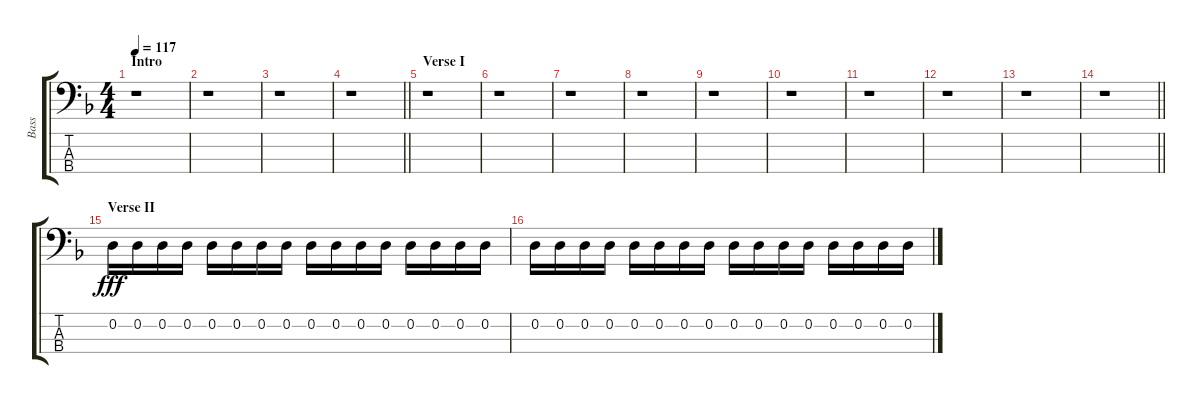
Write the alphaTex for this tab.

\track ("Bass" "Bass") {instrument electricbassfinger}
\staff {score tabs}
\tuning (G2 D2 A1 D1) {hide}
\ts (4 4)
\section ("" "Intro")
\tempo 117
\clef f4
\ks f
r.1{dy fff instrument electricbassfinger} |
r.1 |
r.1 |
\barLineRight lightlight
r.1 |
\section ("" "Verse I")
r.1 |
r.1 |
r.1 |
r.1 |
r.1 |
r.1 |
r.1 |
r.1 |
r.1 |
\barLineRight lightlight
r.1 |
\section ("" "Verse II")
0.2.16 0.2.16 0.2.16 0.2.16 0.2.16 0.2.16 0.2.16 0.2.16 0.2.16 0.2.16 0.2.16 0.2.16 0.2.16 0.2.16 0.2.16 0.2.16 |
0.2.16 0.2.16 0.2.16 0.2.16 0.2.16 0.2.16 0.2.16 0.2.16 0.2.16 0.2.16 0.2.16 0.2.16 0.2.16 0.2.16 0.2.16 0.2.16
